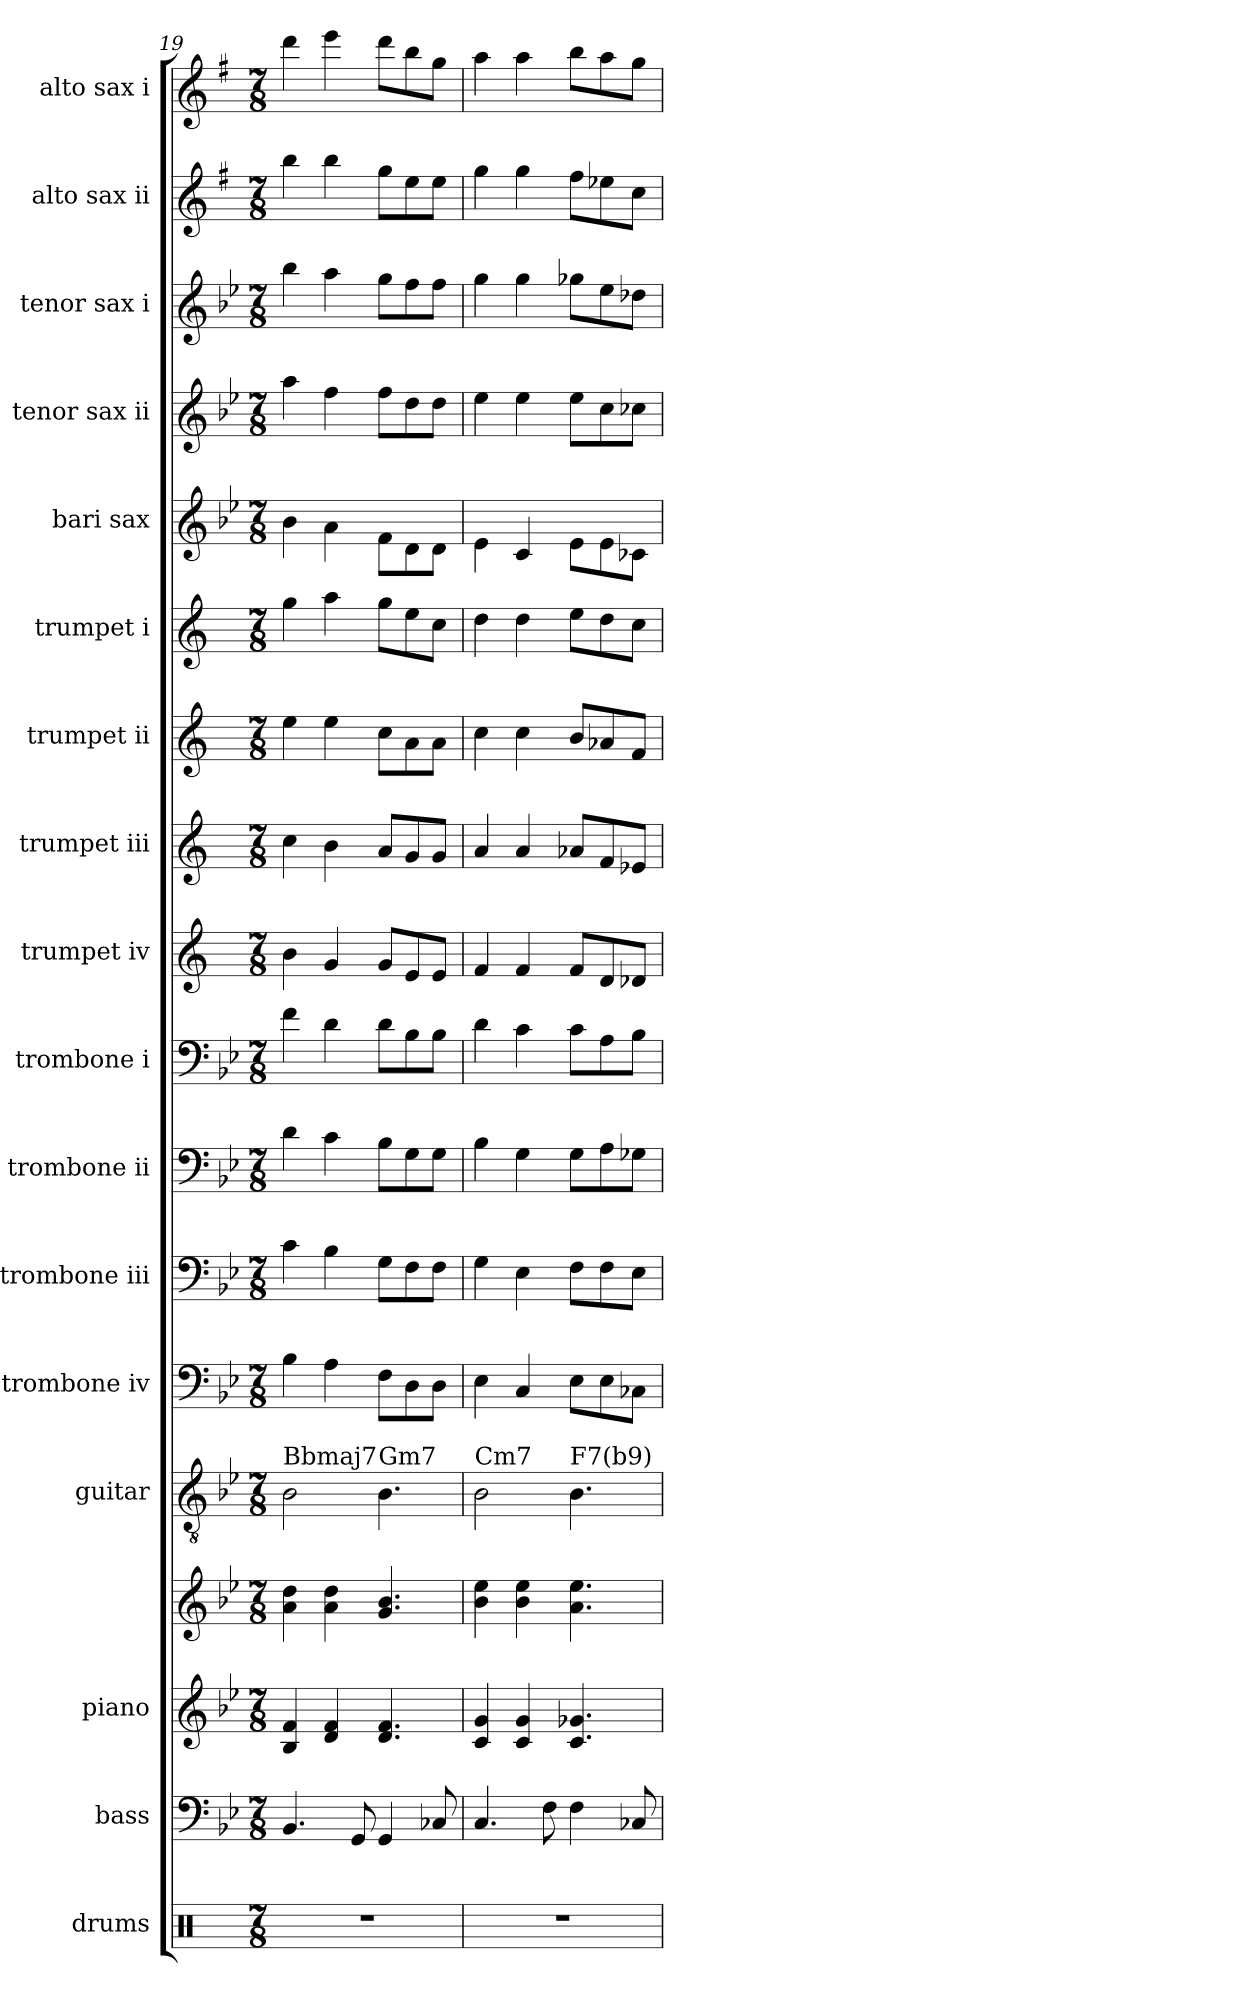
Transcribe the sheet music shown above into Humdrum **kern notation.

**kern	**kern	**kern	**kern	**kern	**kern	**kern	**kern	**kern	**kern	**kern	**kern	**kern	**kern	**kern	**kern	**kern	**kern
*part17	*part16	*part15	*part15	*part14	*part13	*part12	*part11	*part10	*part9	*part8	*part7	*part6	*part5	*part4	*part3	*part2	*part1
*staff18	*staff17	*staff16	*staff15	*staff14	*staff13	*staff12	*staff11	*staff10	*staff9	*staff8	*staff7	*staff6	*staff5	*staff4	*staff3	*staff2	*staff1
*I"drums	*I"bass	*I"piano	*	*I"guitar	*I"trombone iv	*I"trombone iii	*I"trombone ii	*I"trombone i	*I"trumpet iv	*I"trumpet iii	*I"trumpet ii	*I"trumpet i	*I"bari sax	*I"tenor sax ii	*I"tenor sax i	*I"alto sax ii	*I"alto sax i
*I'drs.	*I'bass	*I'pno.	*	*I'gtr.	*I'tbn. iv	*I'tbn. iii	*I'tbn. ii	*I'tbn. i	*I'tpt. iv	*I'tpt. iii	*I'tpt. ii	*I'tpt. i	*I'bari	*I'tenor ii	*I'tenor i	*I'alto ii	*I'alto i
*clefX	*clefF4	*clefG2	*clefG2	*clefGv2	*clefF4	*clefF4	*clefF4	*clefF4	*clefG2	*clefG2	*clefG2	*clefG2	*clefG2	*clefG2	*clefG2	*clefG2	*clefG2
*	*ITrd7c12	*	*	*	*	*	*	*	*ITrd1c2	*ITrd1c2	*ITrd1c2	*ITrd1c2	*ITrd12c21	*ITrd8c14	*ITrd8c14	*ITrd5c9	*ITrd5c9
*k[]	*k[b-e-]	*k[b-e-]	*k[b-e-]	*k[b-e-]	*k[b-e-]	*k[b-e-]	*k[b-e-]	*k[b-e-]	*k[b-e-]	*k[b-e-]	*k[b-e-]	*k[b-e-]	*k[b-e-]	*k[b-e-]	*k[b-e-]	*k[b-e-]	*k[b-e-]
*M7/8	*M7/8	*M7/8	*M7/8	*M7/8	*M7/8	*M7/8	*M7/8	*M7/8	*M7/8	*M7/8	*M7/8	*M7/8	*M7/8	*M7/8	*M7/8	*M7/8	*M7/8
=19	=19	=19	=19	=19	=19	=19	=19	=19	=19	=19	=19	=19	=19	=19	=19	=19	=19
!	!	!	!	!LO:TX:a:t=Bbmaj7	!	!	!	!	!	!	!	!	!	!	!	!	!
2..r	4.BBB-/	4B-/ 4f/	4a\ 4dd\	2B-\	4B-\	4c\	4d\	4f\	4a\	4b-\	4dd\	4ff\	4B-\	4a\	4b-\	4dd\	4ff\
.	.	4d/ 4f/	4a\ 4dd\	.	4A\	4B-\	4c\	4d\	4f/	4a\	4dd\	4gg\	4A\	4f\	4a\	4dd\	4gg\
.	8GGG/	.	.	.	.	.	.	.	.	.	.	.	.	.	.	.	.
!	!	!	!	!LO:TX:a:t=Gm7	!	!	!	!	!	!	!	!	!	!	!	!	!
.	4GGG/	4.d/ 4.f/	4.g/ 4.b-/	4.B-\	8F\L	8G\L	8B-\L	8d\L	8f/L	8g/L	8b-\L	8ff\L	8F\L	8f\L	8g\L	8b-\L	8ff\L
.	.	.	.	.	8D\	8F\	8G\	8B-\	8d/	8f/	8g\	8dd\	8D\	8d\	8f\	8g\	8dd\
.	8CC-X/	.	.	.	8D\J	8F\J	8G\J	8B-\J	8d/J	8f/J	8g\J	8b-\J	8D\J	8d\J	8f\J	8g\J	8b-\J
=20	=20	=20	=20	=20	=20	=20	=20	=20	=20	=20	=20	=20	=20	=20	=20	=20	=20
!	!	!	!	!LO:TX:a:t=Cm7	!	!	!	!	!	!	!	!	!	!	!	!	!
2..r	4.CC/	4c/ 4g/	4b-\ 4ee-\	2B-\	4E-\	4G\	4B-\	4d\	4e-/	4g/	4b-\	4cc\	4E-\	4e-\	4g\	4b-\	4cc\
.	.	4c/ 4g/	4b-\ 4ee-\	.	4C/	4E-\	4G\	4c\	4e-/	4g/	4b-\	4cc\	4C/	4e-\	4g\	4b-\	4cc\
.	8FF\	.	.	.	.	.	.	.	.	.	.	.	.	.	.	.	.
!	!	!	!	!LO:TX:a:t=F7(b9)	!	!	!	!	!	!	!	!	!	!	!	!	!
.	4FF\	4.c/ 4.g-X/	4.a\ 4.ee-\	4.B-\	8E-\L	8F\L	8G\L	8c\L	8e-/L	8g-X/L	8a/L	8dd\L	8E-\L	8e-\L	8g-X\L	8a\L	8dd\L
.	.	.	.	.	8E-\	8F\	8A\	8A\	8c/	8e-/	8g-X/	8cc\	8E-\	8c\	8e-\	8g-X\	8cc\
.	8CC-X/	.	.	.	8C-X\J	8E-\J	8G-X\J	8B-\J	8c-X/J	8d-X/J	8e-/J	8b-\J	8C-X\J	8c-X\J	8d-X\J	8e-\J	8b-\J
=	=	=	=	=	=	=	=	=	=	=	=	=	=	=	=	=	=
*-	*-	*-	*-	*-	*-	*-	*-	*-	*-	*-	*-	*-	*-	*-	*-	*-	*-
